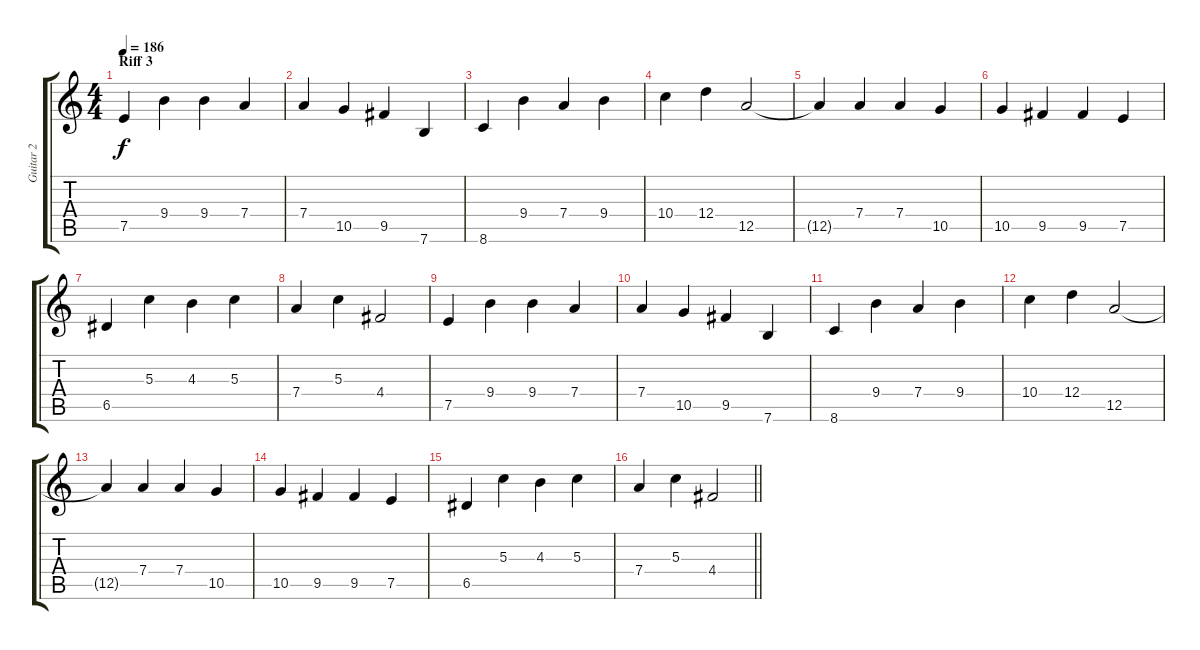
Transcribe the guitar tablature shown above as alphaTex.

\track ("Guitar 2" "Guitar 2") {instrument overdrivenguitar}
\staff {score tabs}
\tuning (E4 B3 G3 D3 A2 E2) {hide}
\ts (4 4)
\section ("" "Riff 3")
\tempo 186
\clef g2
\ks c
7.5.4{dy f balance 13} 9.4.4 9.4.4 7.4.4 |
7.4.4 10.5.4 9.5.4 7.6.4 |
8.6.4 9.4.4 7.4.4 9.4.4 |
10.4.4 12.4.4 12.5.2 |
12.5{t}.4 7.4.4 7.4.4 10.5.4 |
10.5.4 9.5.4 9.5.4 7.5.4 |
6.5.4 5.3.4 4.3.4 5.3.4 |
7.4.4 5.3.4 4.4.2 |
7.5.4 9.4.4 9.4.4 7.4.4 |
7.4.4 10.5.4 9.5.4 7.6.4 |
8.6.4 9.4.4 7.4.4 9.4.4 |
10.4.4 12.4.4 12.5.2 |
12.5{t}.4 7.4.4 7.4.4 10.5.4 |
10.5.4 9.5.4 9.5.4 7.5.4 |
6.5.4 5.3.4 4.3.4 5.3.4 |
\barLineRight lightlight
7.4.4 5.3.4 4.4.2
